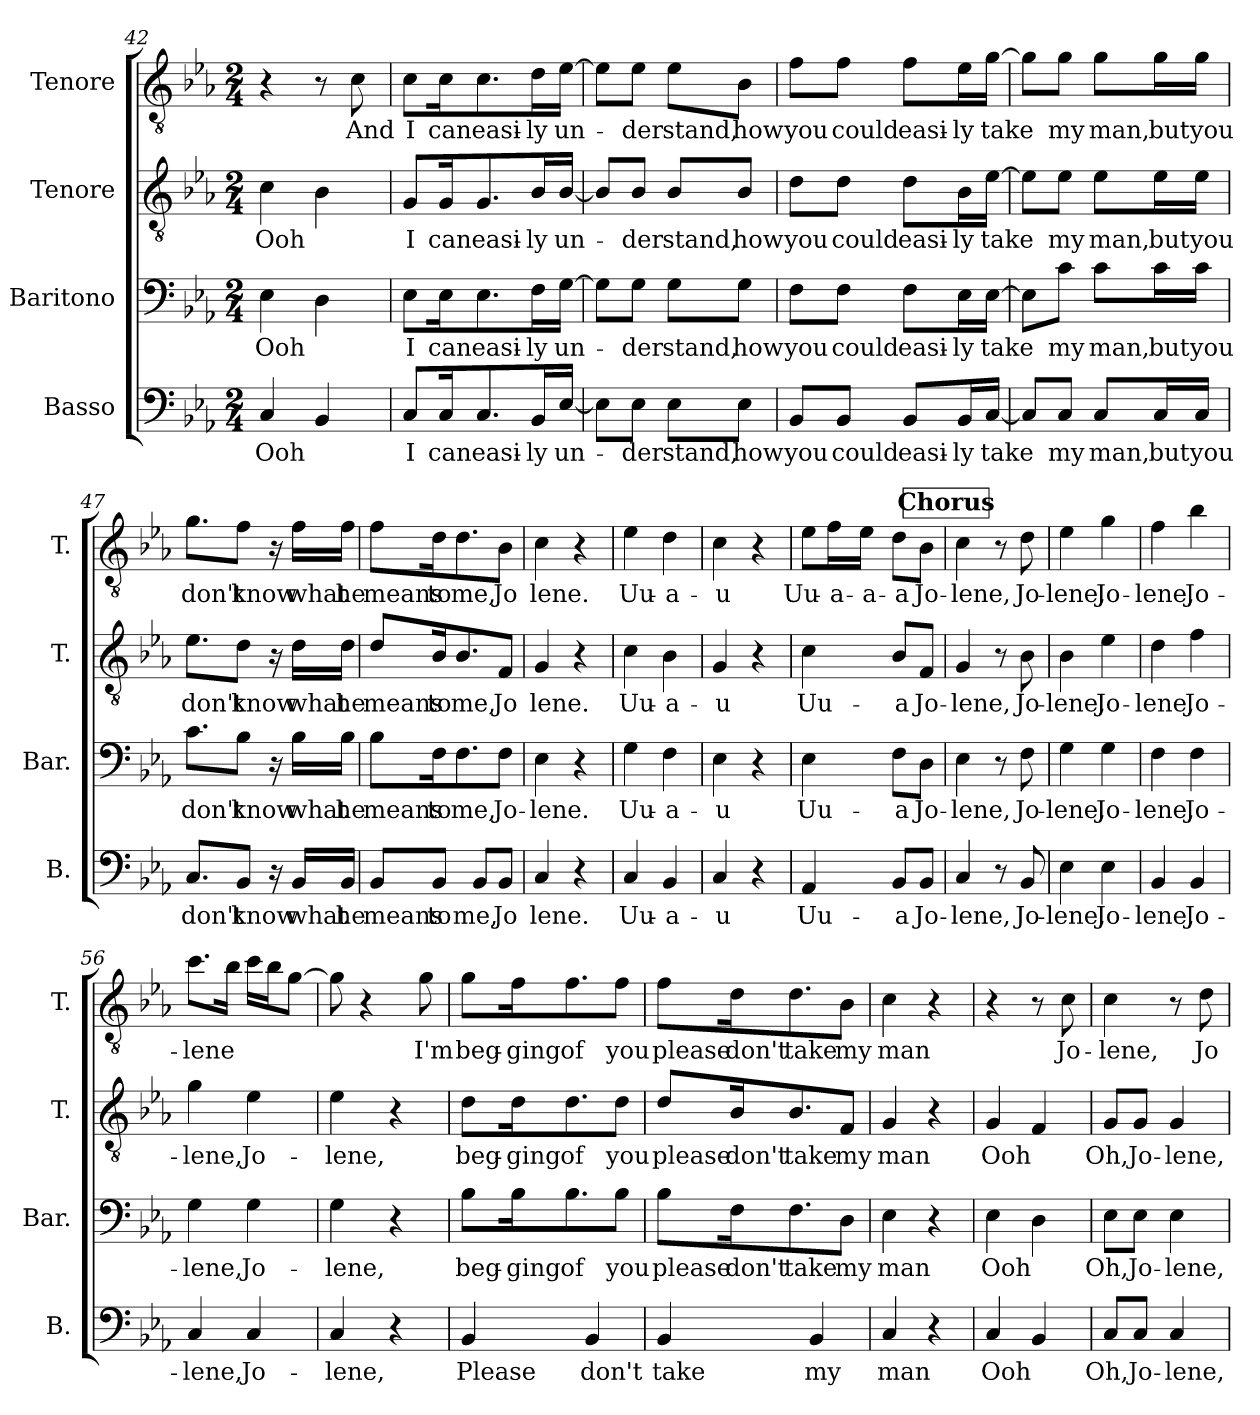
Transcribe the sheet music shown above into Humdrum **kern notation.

**kern	**text	**kern	**text	**kern	**text	**kern	**text
*part4	*part4	*part3	*part3	*part2	*part2	*part1	*part1
*staff4	*staff4	*staff3	*staff3	*staff2	*staff2	*staff1	*staff1
*I"Basso	*	*I"Baritono	*	*I"Tenore	*	*I"Tenore	*
*I'B.	*	*I'Bar.	*	*I'T.	*	*I'T.	*
*clefF4	*	*clefF4	*	*clefGv2	*	*clefGv2	*
*k[b-e-a-]	*	*k[b-e-a-]	*	*k[b-e-a-]	*	*k[b-e-a-]	*
*M2/4	*	*M2/4	*	*M2/4	*	*M2/4	*
=42	=42	=42	=42	=42	=42	=42	=42
!	!LO:LY:b	!	!LO:LY:b	!	!LO:LY:b	!	!
4C/	Ooh	4E-\	Ooh	4c\	Ooh	4r	.
4BB-/	.	4D\	.	4B-\	.	8r	.
!	!	!	!	!	!	!	!LO:LY:b
.	.	.	.	.	.	8c\	And
=43	=43	=43	=43	=43	=43	=43	=43
!	!LO:LY:b	!	!LO:LY:b	!	!LO:LY:b	!	!LO:LY:b
8C/L	I	8E-\L	I	8G/L	I	8c\L	I
!	!LO:LY:b	!	!LO:LY:b	!	!LO:LY:b	!	!LO:LY:b
16C/K	can	16E-\K	can	16G/K	can	16c\K	can
!	!LO:LY:b	!	!LO:LY:b	!	!LO:LY:b	!	!LO:LY:b
8.C/	easi-	8.E-\	easi-	8.G/	easi-	8.c\	easi-
!	!LO:LY:b	!	!LO:LY:b	!	!LO:LY:b	!	!LO:LY:b
16BB-/L	-ly	16F\L	-ly	16B-/L	-ly	16d\L	-ly
!	!LO:LY:b	!	!LO:LY:b	!	!LO:LY:b	!	!LO:LY:b
[16E-/JJ	un-	[16G\JJ	un-	[16B-/JJ	un-	[16e-\JJ	un-
=44	=44	=44	=44	=44	=44	=44	=44
8E-\L]	.	8G\L]	.	8B-/L]	.	8e-\L]	.
!	!LO:LY:b	!	!LO:LY:b	!	!LO:LY:b	!	!LO:LY:b
8E-\J	-der	8G\J	-der	8B-/J	-der	8e-\J	-der
!	!LO:LY:b	!	!LO:LY:b	!	!LO:LY:b	!	!LO:LY:b
8E-\L	stand,	8G\L	stand,	8B-/L	stand,	8e-\L	stand,
!	!LO:LY:b	!	!LO:LY:b	!	!LO:LY:b	!	!LO:LY:b
8E-\J	how	8G\J	how	8B-/J	how	8B-\J	how
=45	=45	=45	=45	=45	=45	=45	=45
!	!LO:LY:b	!	!LO:LY:b	!	!LO:LY:b	!	!LO:LY:b
8BB-/L	you	8F\L	you	8d\L	you	8f\L	you
!	!LO:LY:b	!	!LO:LY:b	!	!LO:LY:b	!	!LO:LY:b
8BB-/J	could	8F\J	could	8d\J	could	8f\J	could
!	!LO:LY:b	!	!LO:LY:b	!	!LO:LY:b	!	!LO:LY:b
8BB-/L	easi-	8F\L	easi-	8d\L	easi-	8f\L	easi-
!	!LO:LY:b	!	!LO:LY:b	!	!LO:LY:b	!	!LO:LY:b
16BB-/L	-ly	16E-\L	-ly	16B-\L	-ly	16e-\L	-ly
!	!LO:LY:b	!	!LO:LY:b	!	!LO:LY:b	!	!LO:LY:b
[16C/JJ	take	[16E-\JJ	take	[16e-\JJ	take	[16g\JJ	take
=46	=46	=46	=46	=46	=46	=46	=46
8C/L]	.	8E-\L]	.	8e-\L]	.	8g\L]	.
!	!LO:LY:b	!	!LO:LY:b	!	!LO:LY:b	!	!LO:LY:b
8C/J	my	8c\J	my	8e-\J	my	8g\J	my
!	!LO:LY:b	!	!LO:LY:b	!	!LO:LY:b	!	!LO:LY:b
8C/L	man,	8c\L	man,	8e-\L	man,	8g\L	man,
!	!LO:LY:b	!	!LO:LY:b	!	!LO:LY:b	!	!LO:LY:b
16C/L	but	16c\L	but	16e-\L	but	16g\L	but
!	!LO:LY:b	!	!LO:LY:b	!	!LO:LY:b	!	!LO:LY:b
16C/JJ	you	16c\JJ	you	16e-\JJ	you	16g\JJ	you
!!LO:LB:g=z
=47	=47	=47	=47	=47	=47	=47	=47
!	!LO:LY:b	!	!LO:LY:b	!	!LO:LY:b	!	!LO:LY:b
8.C/L	don't	8.c\L	don't	8.e-\L	don't	8.g\L	don't
!	!LO:LY:b	!	!LO:LY:b	!	!LO:LY:b	!	!LO:LY:b
8BB-/J	know	8B-\J	know	8d\J	know	8f\J	know
16r	.	16r	.	16r	.	16r	.
!	!LO:LY:b	!	!LO:LY:b	!	!LO:LY:b	!	!LO:LY:b
16BB-/LL	what	16B-\LL	what	16d\LL	what	16f\LL	what
!	!LO:LY:b	!	!LO:LY:b	!	!LO:LY:b	!	!LO:LY:b
16BB-/JJ	he	16B-\JJ	he	16d\JJ	he	16f\JJ	he
=48	=48	=48	=48	=48	=48	=48	=48
!	!LO:LY:b	!	!LO:LY:b	!	!LO:LY:b	!	!LO:LY:b
8BB-/L	means	8B-\L	means	8d/L	means	8f\L	means
!	!LO:LY:b	!	!LO:LY:b	!	!LO:LY:b	!	!LO:LY:b
8BB-/J	to	16F\K	to	16B-/K	to	16d\K	to
!	!	!	!LO:LY:b	!	!LO:LY:b	!	!LO:LY:b
.	.	8.F\	me,	8.B-/	me,	8.d\	me,
!	!LO:LY:b	!	!	!	!	!	!
8BB-/L	me,	.	.	.	.	.	.
!	!LO:LY:b	!	!LO:LY:b	!	!LO:LY:b	!	!LO:LY:b
8BB-/J	Jo	8F\J	Jo-	8F/J	Jo	8B-\J	Jo
=49	=49	=49	=49	=49	=49	=49	=49
!	!LO:LY:b	!	!LO:LY:b	!	!LO:LY:b	!	!LO:LY:b
4C/	-lene.	4E-\	-lene.	4G/	-lene.	4c\	-lene.
4r	.	4r	.	4r	.	4r	.
=50	=50	=50	=50	=50	=50	=50	=50
!	!LO:LY:b	!	!LO:LY:b	!	!LO:LY:b	!	!LO:LY:b
4C/	Uu-	4G\	Uu-	4c\	Uu-	4e-\	Uu-
!	!LO:LY:b	!	!LO:LY:b	!	!LO:LY:b	!	!LO:LY:b
4BB-/	-a-	4F\	-a-	4B-\	-a-	4d\	-a-
=51	=51	=51	=51	=51	=51	=51	=51
!	!LO:LY:b	!	!LO:LY:b	!	!LO:LY:b	!	!LO:LY:b
4C/	-u	4E-\	-u	4G/	-u	4c\	-u
4r	.	4r	.	4r	.	4r	.
=52	=52	=52	=52	=52	=52	=52	=52
!	!LO:LY:b	!	!LO:LY:b	!	!LO:LY:b	!	!LO:LY:b
4AA-/	Uu-	4E-\	Uu-	4c\	Uu-	8e-\L	Uu-
!	!	!	!	!	!	!	!LO:LY:b
.	.	.	.	.	.	16f\L	-a-
!	!	!	!	!	!	!	!LO:LY:b
.	.	.	.	.	.	16e-\JJ	-a-
!	!LO:LY:b	!	!LO:LY:b	!	!LO:LY:b	!	!LO:LY:b
8BB-/L	-a	8F\L	-a	8B-/L	-a	8d\L	-a
!	!LO:LY:b	!	!LO:LY:b	!	!LO:LY:b	!	!LO:LY:b
8BB-/J	Jo-	8D\J	Jo-	8F/J	Jo-	8B-\J	Jo-
!!LO:REH:place=s1:a:B:fs=14:t=Chorus
=53	=53	=53	=53	=53	=53	=53	=53
!	!LO:LY:b	!	!LO:LY:b	!	!LO:LY:b	!	!LO:LY:b
4C/	-lene,	4E-\	-lene,	4G/	-lene,	4c\	-lene,
8r	.	8r	.	8r	.	8r	.
!	!LO:LY:b	!	!LO:LY:b	!	!LO:LY:b	!	!LO:LY:b
8BB-/	Jo-	8F\	Jo-	8B-\	Jo-	8d\	Jo-
=54	=54	=54	=54	=54	=54	=54	=54
!	!LO:LY:b	!	!LO:LY:b	!	!LO:LY:b	!	!LO:LY:b
4E-\	-lene,	4G\	-lene,	4B-\	-lene,	4e-\	-lene,
!	!LO:LY:b	!	!LO:LY:b	!	!LO:LY:b	!	!LO:LY:b
4E-\	Jo-	4G\	Jo-	4e-\	Jo-	4g\	Jo-
=55	=55	=55	=55	=55	=55	=55	=55
!	!LO:LY:b	!	!LO:LY:b	!	!LO:LY:b	!	!LO:LY:b
4BB-/	-lene,	4F\	-lene,	4d\	-lene,	4f\	-lene,
!	!LO:LY:b	!	!LO:LY:b	!	!LO:LY:b	!	!LO:LY:b
4BB-/	Jo-	4F\	Jo-	4f\	Jo-	4b-\	Jo-
!!LO:LB:g=z
=56	=56	=56	=56	=56	=56	=56	=56
!	!LO:LY:b	!	!LO:LY:b	!	!LO:LY:b	!	!LO:LY:b
4C/	-lene,	4G\	-lene,	4g\	-lene,	8.cc\L	-lene
.	.	.	.	.	.	16b-\Jk	.
!	!LO:LY:b	!	!LO:LY:b	!	!LO:LY:b	!	!
4C/	Jo-	4G\	Jo-	4e-\	Jo-	16cc\LL	.
.	.	.	.	.	.	16b-\J	.
.	.	.	.	.	.	[8g\J	.
=57	=57	=57	=57	=57	=57	=57	=57
!	!LO:LY:b	!	!LO:LY:b	!	!LO:LY:b	!	!
4C/	-lene,	4G\	-lene,	4e-\	-lene,	8g\]	.
.	.	.	.	.	.	4r	.
4r	.	4r	.	4r	.	.	.
!	!	!	!	!	!	!	!LO:LY:b
.	.	.	.	.	.	8g\	I'm
=58	=58	=58	=58	=58	=58	=58	=58
!	!LO:LY:b	!	!LO:LY:b	!	!LO:LY:b	!	!LO:LY:b
4BB-/	Please	8B-\L	beg-	8d\L	beg-	8g\L	beg-
!	!	!	!LO:LY:b	!	!LO:LY:b	!	!LO:LY:b
.	.	16B-\K	-ging	16d\K	-ging	16f\K	-ging
!	!	!	!LO:LY:b	!	!LO:LY:b	!	!LO:LY:b
.	.	8.B-\	of	8.d\	of	8.f\	of
!	!LO:LY:b	!	!	!	!	!	!
4BB-/	don't	.	.	.	.	.	.
!	!	!	!LO:LY:b	!	!LO:LY:b	!	!LO:LY:b
.	.	8B-\J	you	8d\J	you	8f\J	you
=59	=59	=59	=59	=59	=59	=59	=59
!	!LO:LY:b	!	!LO:LY:b	!	!LO:LY:b	!	!LO:LY:b
4BB-/	take	8B-\L	please	8d/L	please	8f\L	please
!	!	!	!LO:LY:b	!	!LO:LY:b	!	!LO:LY:b
.	.	16F\K	don't	16B-/K	don't	16d\K	don't
!	!	!	!LO:LY:b	!	!LO:LY:b	!	!LO:LY:b
.	.	8.F\	take	8.B-/	take	8.d\	take
!	!LO:LY:b	!	!	!	!	!	!
4BB-/	my	.	.	.	.	.	.
!	!	!	!LO:LY:b	!	!LO:LY:b	!	!LO:LY:b
.	.	8D\J	my	8F/J	my	8B-\J	my
=60	=60	=60	=60	=60	=60	=60	=60
!	!LO:LY:b	!	!LO:LY:b	!	!LO:LY:b	!	!LO:LY:b
4C/	man	4E-\	man	4G/	man	4c\	man
4r	.	4r	.	4r	.	4r	.
=61	=61	=61	=61	=61	=61	=61	=61
!	!LO:LY:b	!	!LO:LY:b	!	!LO:LY:b	!	!
4C/	Ooh	4E-\	Ooh	4G/	Ooh	4r	.
4BB-/	.	4D\	.	4F/	.	8r	.
!	!	!	!	!	!	!	!LO:LY:b
.	.	.	.	.	.	8c\	Jo-
=62	=62	=62	=62	=62	=62	=62	=62
!	!LO:LY:b	!	!LO:LY:b	!	!LO:LY:b	!	!LO:LY:b
8C/L	Oh,	8E-\L	Oh,	8G/L	Oh,	4c\	-lene,
!	!LO:LY:b	!	!LO:LY:b	!	!LO:LY:b	!	!
8C/J	Jo-	8E-\J	Jo-	8G/J	Jo-	.	.
!	!LO:LY:b	!	!LO:LY:b	!	!LO:LY:b	!	!
4C/	-lene,	4E-\	-lene,	4G/	-lene,	8r	.
!	!	!	!	!	!	!	!LO:LY:b
.	.	.	.	.	.	8d\	Jo-
=	=	=	=	=	=	=	=
*-	*-	*-	*-	*-	*-	*-	*-
